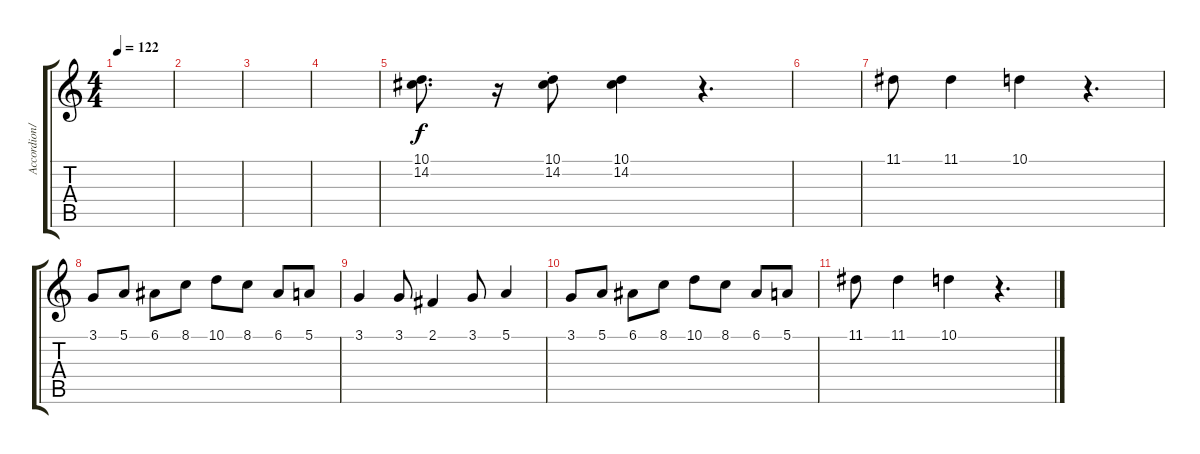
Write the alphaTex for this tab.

\track ("Accordion/Vocals" "Accordion/") {instrument accordion}
\staff {score tabs}
\tuning (E4 B3 G3 D3 A2 D2) {hide}
\ts (4 4)
\tempo 122
\clef g2
\ks c
|
|
|
|
(10.1 14.2).8{d} r.16 (10.1{st} 14.2{st}).8 (10.1 14.2).4 r.4{d} |
|
11.1.8 11.1.4 10.1.4 r.4{d} |
3.1.8 5.1.8 6.1.8 8.1.8 10.1.8 8.1.8 6.1.8 5.1.8 |
3.1.4 3.1.8 2.1.4 3.1.8 5.1.4 |
3.1.8 5.1.8 6.1.8 8.1.8 10.1.8 8.1.8 6.1.8 5.1.8 |
11.1.8 11.1.4 10.1.4 r.4{d}
